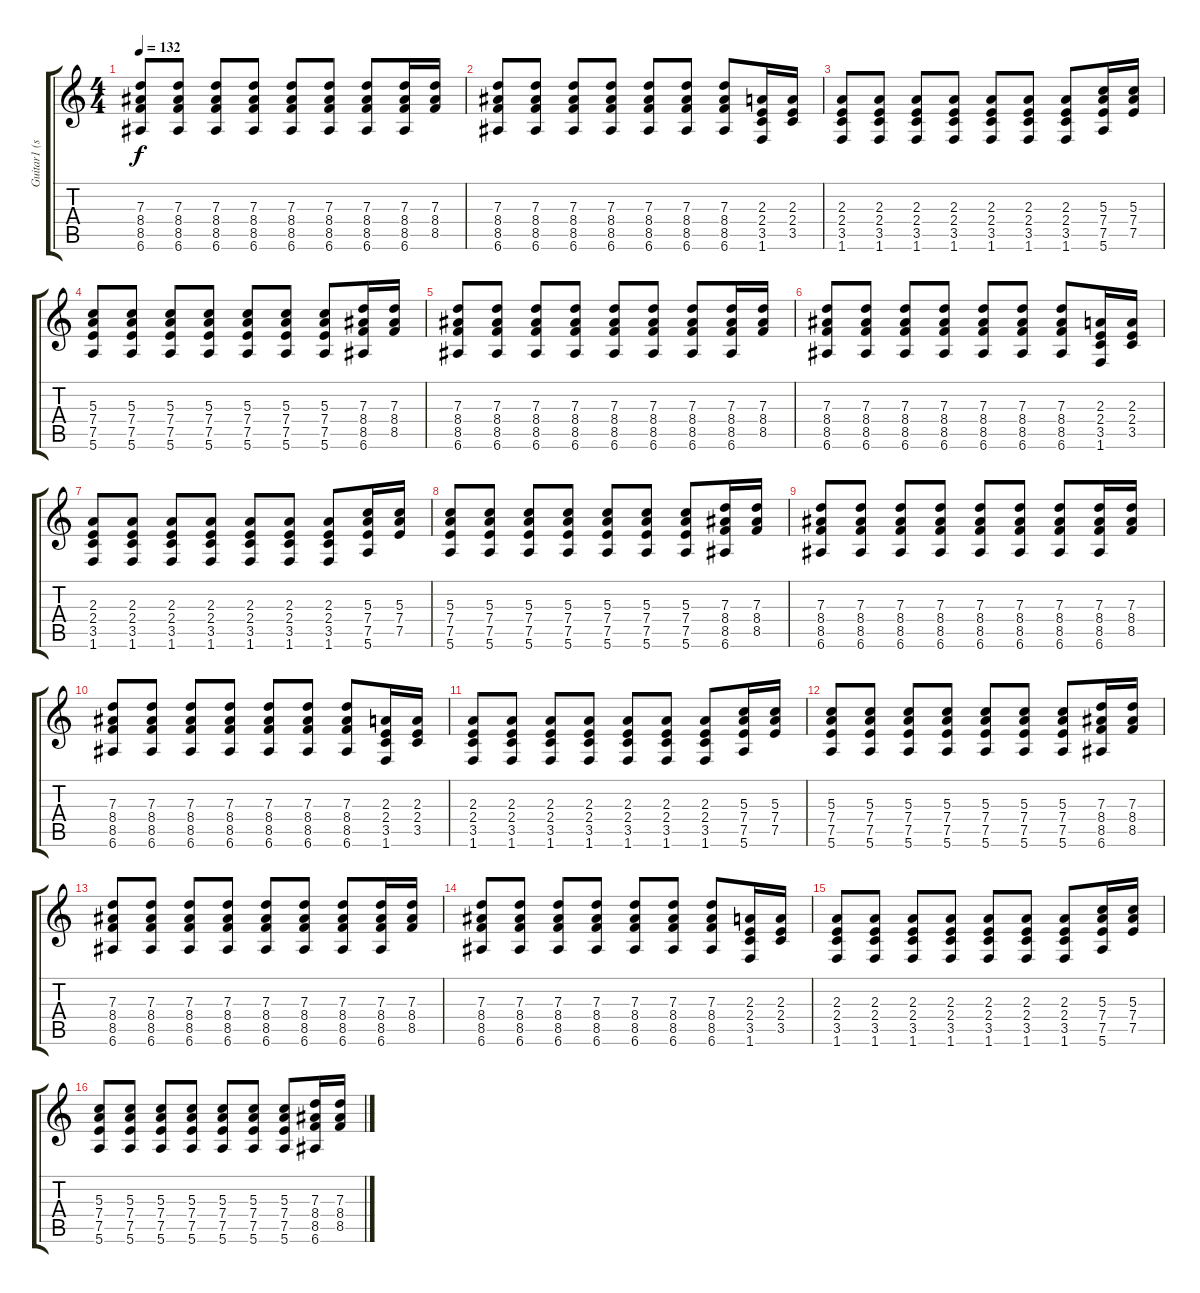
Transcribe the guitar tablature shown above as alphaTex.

\track ("Guitar1 (son saturé)" "Guitar1 (s") {instrument distortionguitar}
\staff {score tabs}
\tuning (E4 B3 G3 D3 A2 E2) {hide}
\ts (4 4)
\tempo 132
\clef g2
\ks c
(7.3 8.4 8.5 6.6).8{dy f} (7.3 8.4 8.5 6.6).8 (7.3 8.4 8.5 6.6).8 (7.3 8.4 8.5 6.6).8 (7.3 8.4 8.5 6.6).8 (7.3 8.4 8.5 6.6).8 (7.3 8.4 8.5 6.6).8 (7.3 8.4 8.5 6.6).16 (7.3 8.4 8.5).16 |
(7.3 8.4 8.5 6.6).8 (7.3 8.4 8.5 6.6).8 (7.3 8.4 8.5 6.6).8 (7.3 8.4 8.5 6.6).8 (7.3 8.4 8.5 6.6).8 (7.3 8.4 8.5 6.6).8 (7.3 8.4 8.5 6.6).8 (2.3 2.4 3.5 1.6).16 (2.3 2.4 3.5).16 |
(2.3 2.4 3.5 1.6).8 (2.3 2.4 3.5 1.6).8 (2.3 2.4 3.5 1.6).8 (2.3 2.4 3.5 1.6).8 (2.3 2.4 3.5 1.6).8 (2.3 2.4 3.5 1.6).8 (2.3 2.4 3.5 1.6).8 (5.3 7.4 7.5 5.6).16 (5.3 7.4 7.5).16 |
(5.3 7.4 7.5 5.6).8 (5.3 7.4 7.5 5.6).8 (5.3 7.4 7.5 5.6).8 (5.3 7.4 7.5 5.6).8 (5.3 7.4 7.5 5.6).8 (5.3 7.4 7.5 5.6).8 (5.3 7.4 7.5 5.6).8 (7.3 8.4 8.5 6.6).16 (7.3 8.4 8.5).16 |
(7.3 8.4 8.5 6.6).8 (7.3 8.4 8.5 6.6).8 (7.3 8.4 8.5 6.6).8 (7.3 8.4 8.5 6.6).8 (7.3 8.4 8.5 6.6).8 (7.3 8.4 8.5 6.6).8 (7.3 8.4 8.5 6.6).8 (7.3 8.4 8.5 6.6).16 (7.3 8.4 8.5).16 |
(7.3 8.4 8.5 6.6).8 (7.3 8.4 8.5 6.6).8 (7.3 8.4 8.5 6.6).8 (7.3 8.4 8.5 6.6).8 (7.3 8.4 8.5 6.6).8 (7.3 8.4 8.5 6.6).8 (7.3 8.4 8.5 6.6).8 (2.3 2.4 3.5 1.6).16 (2.3 2.4 3.5).16 |
(2.3 2.4 3.5 1.6).8 (2.3 2.4 3.5 1.6).8 (2.3 2.4 3.5 1.6).8 (2.3 2.4 3.5 1.6).8 (2.3 2.4 3.5 1.6).8 (2.3 2.4 3.5 1.6).8 (2.3 2.4 3.5 1.6).8 (5.3 7.4 7.5 5.6).16 (5.3 7.4 7.5).16 |
(5.3 7.4 7.5 5.6).8 (5.3 7.4 7.5 5.6).8 (5.3 7.4 7.5 5.6).8 (5.3 7.4 7.5 5.6).8 (5.3 7.4 7.5 5.6).8 (5.3 7.4 7.5 5.6).8 (5.3 7.4 7.5 5.6).8 (7.3 8.4 8.5 6.6).16 (7.3 8.4 8.5).16 |
(7.3 8.4 8.5 6.6).8 (7.3 8.4 8.5 6.6).8 (7.3 8.4 8.5 6.6).8 (7.3 8.4 8.5 6.6).8 (7.3 8.4 8.5 6.6).8 (7.3 8.4 8.5 6.6).8 (7.3 8.4 8.5 6.6).8 (7.3 8.4 8.5 6.6).16 (7.3 8.4 8.5).16 |
(7.3 8.4 8.5 6.6).8 (7.3 8.4 8.5 6.6).8 (7.3 8.4 8.5 6.6).8 (7.3 8.4 8.5 6.6).8 (7.3 8.4 8.5 6.6).8 (7.3 8.4 8.5 6.6).8 (7.3 8.4 8.5 6.6).8 (2.3 2.4 3.5 1.6).16 (2.3 2.4 3.5).16 |
(2.3 2.4 3.5 1.6).8 (2.3 2.4 3.5 1.6).8 (2.3 2.4 3.5 1.6).8 (2.3 2.4 3.5 1.6).8 (2.3 2.4 3.5 1.6).8 (2.3 2.4 3.5 1.6).8 (2.3 2.4 3.5 1.6).8 (5.3 7.4 7.5 5.6).16 (5.3 7.4 7.5).16 |
(5.3 7.4 7.5 5.6).8 (5.3 7.4 7.5 5.6).8 (5.3 7.4 7.5 5.6).8 (5.3 7.4 7.5 5.6).8 (5.3 7.4 7.5 5.6).8 (5.3 7.4 7.5 5.6).8 (5.3 7.4 7.5 5.6).8 (7.3 8.4 8.5 6.6).16 (7.3 8.4 8.5).16 |
(7.3 8.4 8.5 6.6).8 (7.3 8.4 8.5 6.6).8 (7.3 8.4 8.5 6.6).8 (7.3 8.4 8.5 6.6).8 (7.3 8.4 8.5 6.6).8 (7.3 8.4 8.5 6.6).8 (7.3 8.4 8.5 6.6).8 (7.3 8.4 8.5 6.6).16 (7.3 8.4 8.5).16 |
(7.3 8.4 8.5 6.6).8 (7.3 8.4 8.5 6.6).8 (7.3 8.4 8.5 6.6).8 (7.3 8.4 8.5 6.6).8 (7.3 8.4 8.5 6.6).8 (7.3 8.4 8.5 6.6).8 (7.3 8.4 8.5 6.6).8 (2.3 2.4 3.5 1.6).16 (2.3 2.4 3.5).16 |
(2.3 2.4 3.5 1.6).8 (2.3 2.4 3.5 1.6).8 (2.3 2.4 3.5 1.6).8 (2.3 2.4 3.5 1.6).8 (2.3 2.4 3.5 1.6).8 (2.3 2.4 3.5 1.6).8 (2.3 2.4 3.5 1.6).8 (5.3 7.4 7.5 5.6).16 (5.3 7.4 7.5).16 |
(5.3 7.4 7.5 5.6).8 (5.3 7.4 7.5 5.6).8 (5.3 7.4 7.5 5.6).8 (5.3 7.4 7.5 5.6).8 (5.3 7.4 7.5 5.6).8 (5.3 7.4 7.5 5.6).8 (5.3 7.4 7.5 5.6).8 (7.3 8.4 8.5 6.6).16 (7.3 8.4 8.5).16
